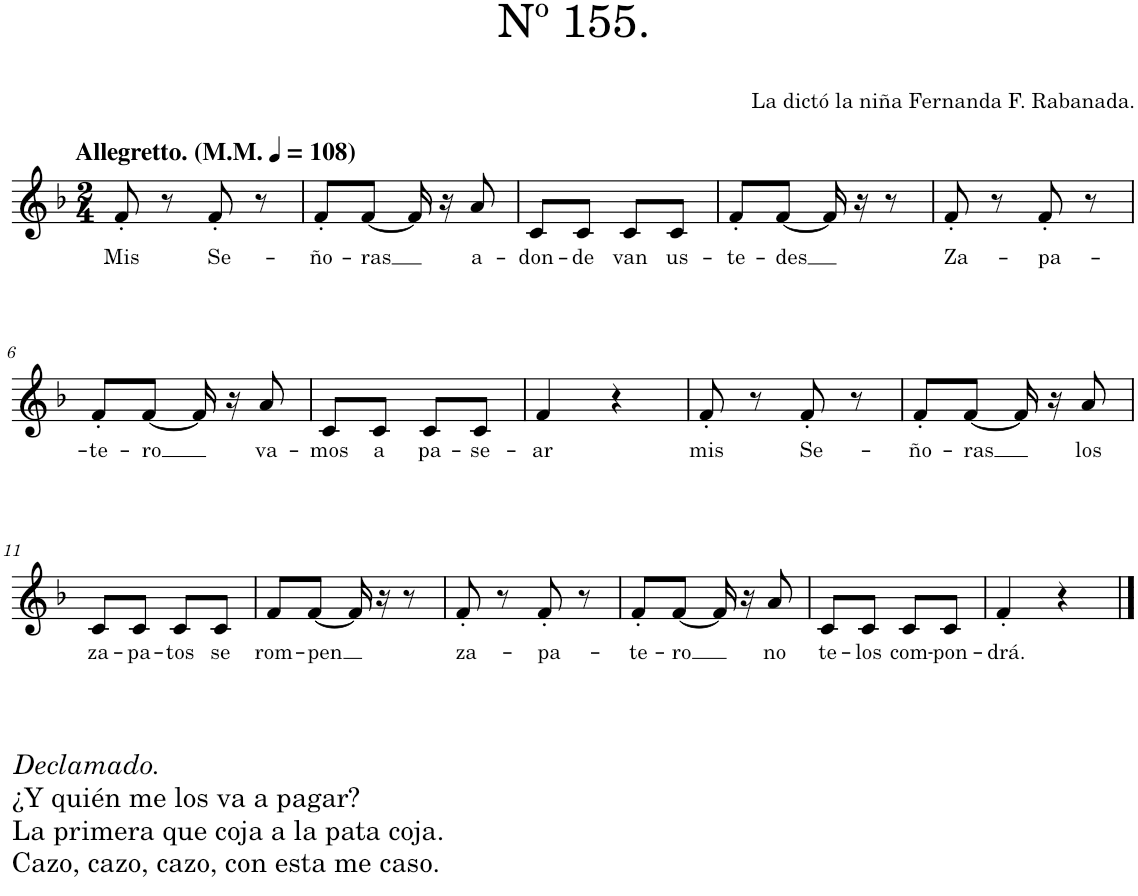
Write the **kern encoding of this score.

**kern	**text
*part1	*part1
*staff1	*staff1
*I"Piano	*
*I'Pno.	*
*clefG2	*
*k[b-]	*
*M2/4	*
*MM108	*
=1	=1
!LO:TX:a:B:t=Allegretto. (M.M.	!
!LO:TX:a:B:t=)	!
!	!LO:LY:b
8f'/	Mis
8r	.
!	!LO:LY:b
8f'/	Se-
8r	.
=2	=2
!	!LO:LY:b
8f'/L	-ño-
!	!LO:LY:b
[8f/J	-ras
16f/]	.
16r	.
!	!LO:LY:b
8a/	a-
=3	=3
!	!LO:LY:b
8c/L	-don-
!	!LO:LY:b
8c/J	-de
!	!LO:LY:b
8c/L	van
!	!LO:LY:b
8c/J	us-
=4	=4
!	!LO:LY:b
8f'/L	-te-
!	!LO:LY:b
[8f/J	-des
16f/]	.
16r	.
8r	.
=5	=5
!	!LO:LY:b
8f'/	Za-
8r	.
!	!LO:LY:b
8f'/	-pa-
8r	.
!!LO:LB:g=z
=6	=6
!	!LO:LY:b
8f'/L	-te-
!	!LO:LY:b
[8f/J	-ro
16f/]	.
16r	.
!	!LO:LY:b
8a/	va-
=7	=7
!	!LO:LY:b
8c/L	-mos
!	!LO:LY:b
8c/J	a
!	!LO:LY:b
8c/L	pa-
!	!LO:LY:b
8c/J	-se-
=8	=8
!	!LO:LY:b
4f/	-ar
4r	.
=9	=9
!	!LO:LY:b
8f'/	mis
8r	.
!	!LO:LY:b
8f'/	Se-
8r	.
=10	=10
!	!LO:LY:b
8f'/L	-ño-
!	!LO:LY:b
[8f/J	-ras
16f/]	.
16r	.
!	!LO:LY:b
8a/	los
!!LO:LB:g=z
=11	=11
!LO:TX:b:i:t=Declamado.	!
!LO:TX:b:t=¿Y quién me los va a pagar?	!
!LO:TX:b:t=La primera que coja a la pata coja.	!
!LO:TX:b:t=Cazo, cazo, cazo, con esta me caso.	!
!	!LO:LY:b
8c/L	za-
!	!LO:LY:b
8c/J	-pa-
!	!LO:LY:b
8c/L	-tos
!	!LO:LY:b
8c/J	se
=12	=12
!	!LO:LY:b
8f/L	rom-
!	!LO:LY:b
[8f/J	-pen
16f/]	.
16r	.
8r	.
=13	=13
!	!LO:LY:b
8f'/	za-
8r	.
!	!LO:LY:b
8f'/	-pa-
8r	.
=14	=14
!	!LO:LY:b
8f'/L	-te-
!	!LO:LY:b
[8f/J	-ro
16f/]	.
16r	.
!	!LO:LY:b
8a/	no
=15	=15
!	!LO:LY:b
8c/L	te-
!	!LO:LY:b
8c/J	-los
!	!LO:LY:b
8c/L	com-
!	!LO:LY:b
8c/J	-pon-
=16	=16
!	!LO:LY:b
4f'/	-drá.
4r	.
==	==
*-	*-
